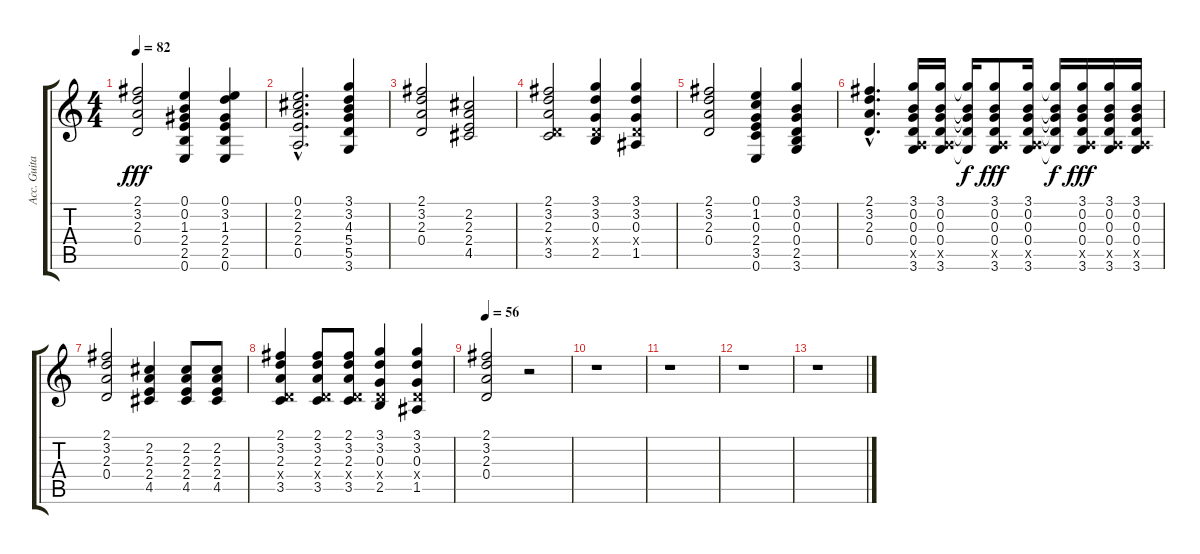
\track ("Acc. Guitar 1" "Acc. Guita") {instrument acousticguitarsteel}
\staff {score tabs}
\tuning (E4 B3 G3 D3 A2 E2) {hide}
\ts (4 4)
\tempo 82
\clef g2
\ks c
(2.1 3.2 2.3 0.4).2{dy fff} (0.1 0.2 1.3 2.4 2.5 0.6).4 (0.1 3.2 1.3 2.4 2.5 0.6).4 |
(0.1{hac} 2.2{hac} 2.3{hac} 2.4{hac} 0.5{hac}).2{d} (3.1 3.2 4.3 5.4 5.5 3.6).4 |
(2.1 3.2 2.3 0.4).2 (2.2 2.3 2.4 4.5).2 |
(2.1 3.2 2.3 0.4{x} 3.5).2 (3.1 3.2 0.3 0.4{x} 2.5).4 (3.1 3.2 0.3 0.4{x} 1.5).4 |
(2.1 3.2 2.3 0.4).2 (0.1 1.2 0.3 2.4 3.5 0.6).4 (3.1 0.2 0.3 0.4 2.5 3.6).4 |
(2.1{hac} 3.2{hac} 2.3{hac} 0.4{hac}).4{d} (3.1 0.2 0.3 0.4 0.5{x} 3.6).16 (3.1 0.2 0.3 0.4 0.5{x} 3.6).16 (3.1{t} 0.2{t} 0.3{t} 0.4{t} 3.6{t}).16{dy f} (3.1 0.2 0.3 0.4 0.5{x} 3.6).8{dy fff} (3.1 0.2 0.3 0.4 0.5{x} 3.6).16 (3.1{t} 0.2{t} 0.3{t} 0.4{t} 3.6{t}).16{dy f} (3.1 0.2 0.3 0.4 0.5{x} 3.6).16{dy fff} (3.1 0.2 0.3 0.4 0.5{x} 3.6).16 (3.1 0.2 0.3 0.4 0.5{x} 3.6).16 |
(2.1 3.2 2.3 0.4).2 (2.2 2.3 2.4 4.5).4 (2.2 2.3 2.4 4.5).8 (2.2 2.3 2.4 4.5).8 |
(2.1 3.2 2.3 0.4{x} 3.5).4 (2.1 3.2 2.3 0.4{x} 3.5).8 (2.1 3.2 2.3 0.4{x} 3.5).8 (3.1 3.2 0.3 0.4{x} 2.5).4 (3.1 3.2 0.3 0.4{x} 1.5).4 |
\tempo 56
(2.1 3.2 2.3 0.4).2 r.2 |
r.1 |
r.1 |
r.1 |
r.1
